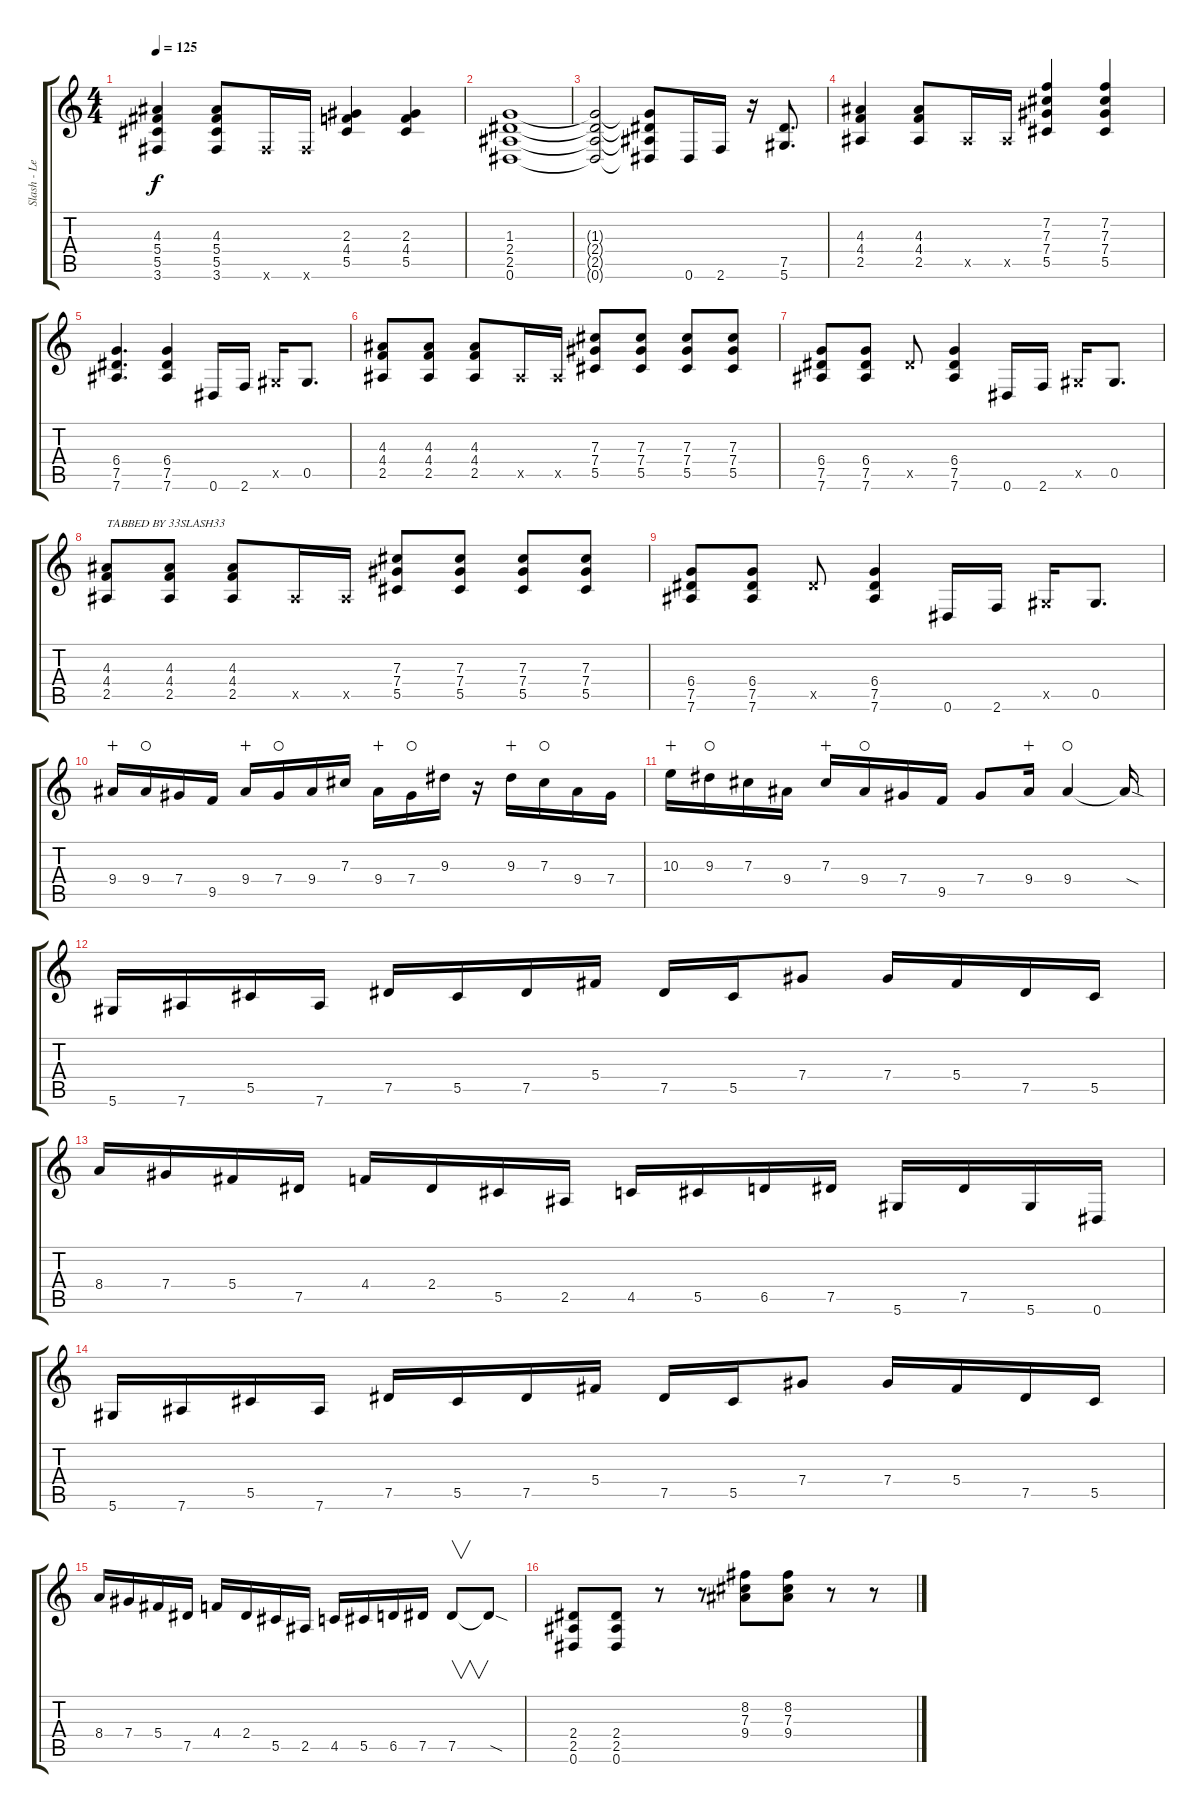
\track ("Slash - Lead Guitar" "Slash - Le") {instrument distortionguitar}
\staff {score tabs}
\tuning (Eb4 Bb3 Gb3 Db3 Ab2 Eb2) {hide}
\ts (4 4)
\tempo 125
\clef g2
\ks c
(4.3 5.4 5.5 3.6).4{dy f} (4.3 5.4 5.5 3.6).8 3.6{x}.16 3.6{x}.16 (2.3 4.4 5.5).4 (2.3 4.4 5.5).4 |
(1.3 2.4 2.5 0.6).1 |
(1.3{t} 2.4{t} 2.5{t} 0.6{t}).2 (1.3{t} 2.4{t} 2.5{t} 0.6{t}).8 0.6.16 2.6.16 r.16 (7.5 5.6).8{d} |
(4.3 4.4 2.5).4 (4.3 4.4 2.5).8 2.5{x}.16 2.5{x}.16 (7.2 7.3 7.4 5.5).4 (7.2 7.3 7.4 5.5).4 |
(6.4 7.5 7.6).4{d} (6.4 7.5 7.6).4 0.6.16 2.6.16 0.5{x}.16 0.5.8{d} |
(4.3 4.4 2.5).8 (4.3 4.4 2.5).8 (4.3 4.4 2.5).8 2.5{x}.16 2.5{x}.16 (7.3 7.4 5.5).8 (7.3 7.4 5.5).8 (7.3 7.4 5.5).8 (7.3 7.4 5.5).8 |
(6.4 7.5 7.6).8 (6.4 7.5 7.6).8 7.5{x}.8 (6.4 7.5 7.6).4 0.6.16 2.6.16 0.5{x}.16 0.5.8{d} |
(4.3 4.4 2.5).8{txt "TABBED BY 33SLASH33"} (4.3 4.4 2.5).8 (4.3 4.4 2.5).8 2.5{x}.16 2.5{x}.16 (7.3 7.4 5.5).8 (7.3 7.4 5.5).8 (7.3 7.4 5.5).8 (7.3 7.4 5.5).8 |
(6.4 7.5 7.6).8 (6.4 7.5 7.6).8 7.5{x}.8 (6.4 7.5 7.6).4 0.6.16 2.6.16 0.5{x}.16 0.5.8{d} |
9.4.16{wahc} 9.4.16{waho} 7.4.16 9.5.16 9.4.16{wahc} 7.4.16{waho} 9.4.16 7.3.16 9.4.16{wahc} 7.4.16{waho} 9.3.16 r.16 9.3.16{wahc} 7.3.16{waho} 9.4.16 7.4.16 |
10.3.16{wahc} 9.3.16{waho} 7.3.16 9.4.16 7.3.16{wahc} 9.4.16{waho} 7.4.16 9.5.16 7.4.8 9.4.16{wahc} 9.4.4{waho} 9.4{sod t}.16 |
5.6.16 7.6.16 5.5.16 7.6.16 7.5.16 5.5.16 7.5.16 5.4.16 7.5.16 5.5.16 7.4.8 7.4.16 5.4.16 7.5.16 5.5.16 |
8.4.16 7.4.16 5.4.16 7.5.16 4.4.16 2.4.16 5.5.16 2.5.16 4.5.16 5.5.16 6.5.16 7.5.16 5.6.16 7.5.16 5.6.16 0.6.16 |
5.6.16 7.6.16 5.5.16 7.6.16 7.5.16 5.5.16 7.5.16 5.4.16 7.5.16 5.5.16 7.4.8 7.4.16 5.4.16 7.5.16 5.5.16 |
8.4.16 7.4.16 5.4.16 7.5.16 4.4.16 2.4.16 5.5.16 2.5.16 4.5.16 5.5.16 6.5.16 7.5.16 7.5.8{v} 7.5{sod t}.8 |
(2.4 2.5 0.6).8 (2.4 2.5 0.6).8 r.8 r.8 (8.2 7.3 9.4).8 (8.2 7.3 9.4).8 r.8 r.8
